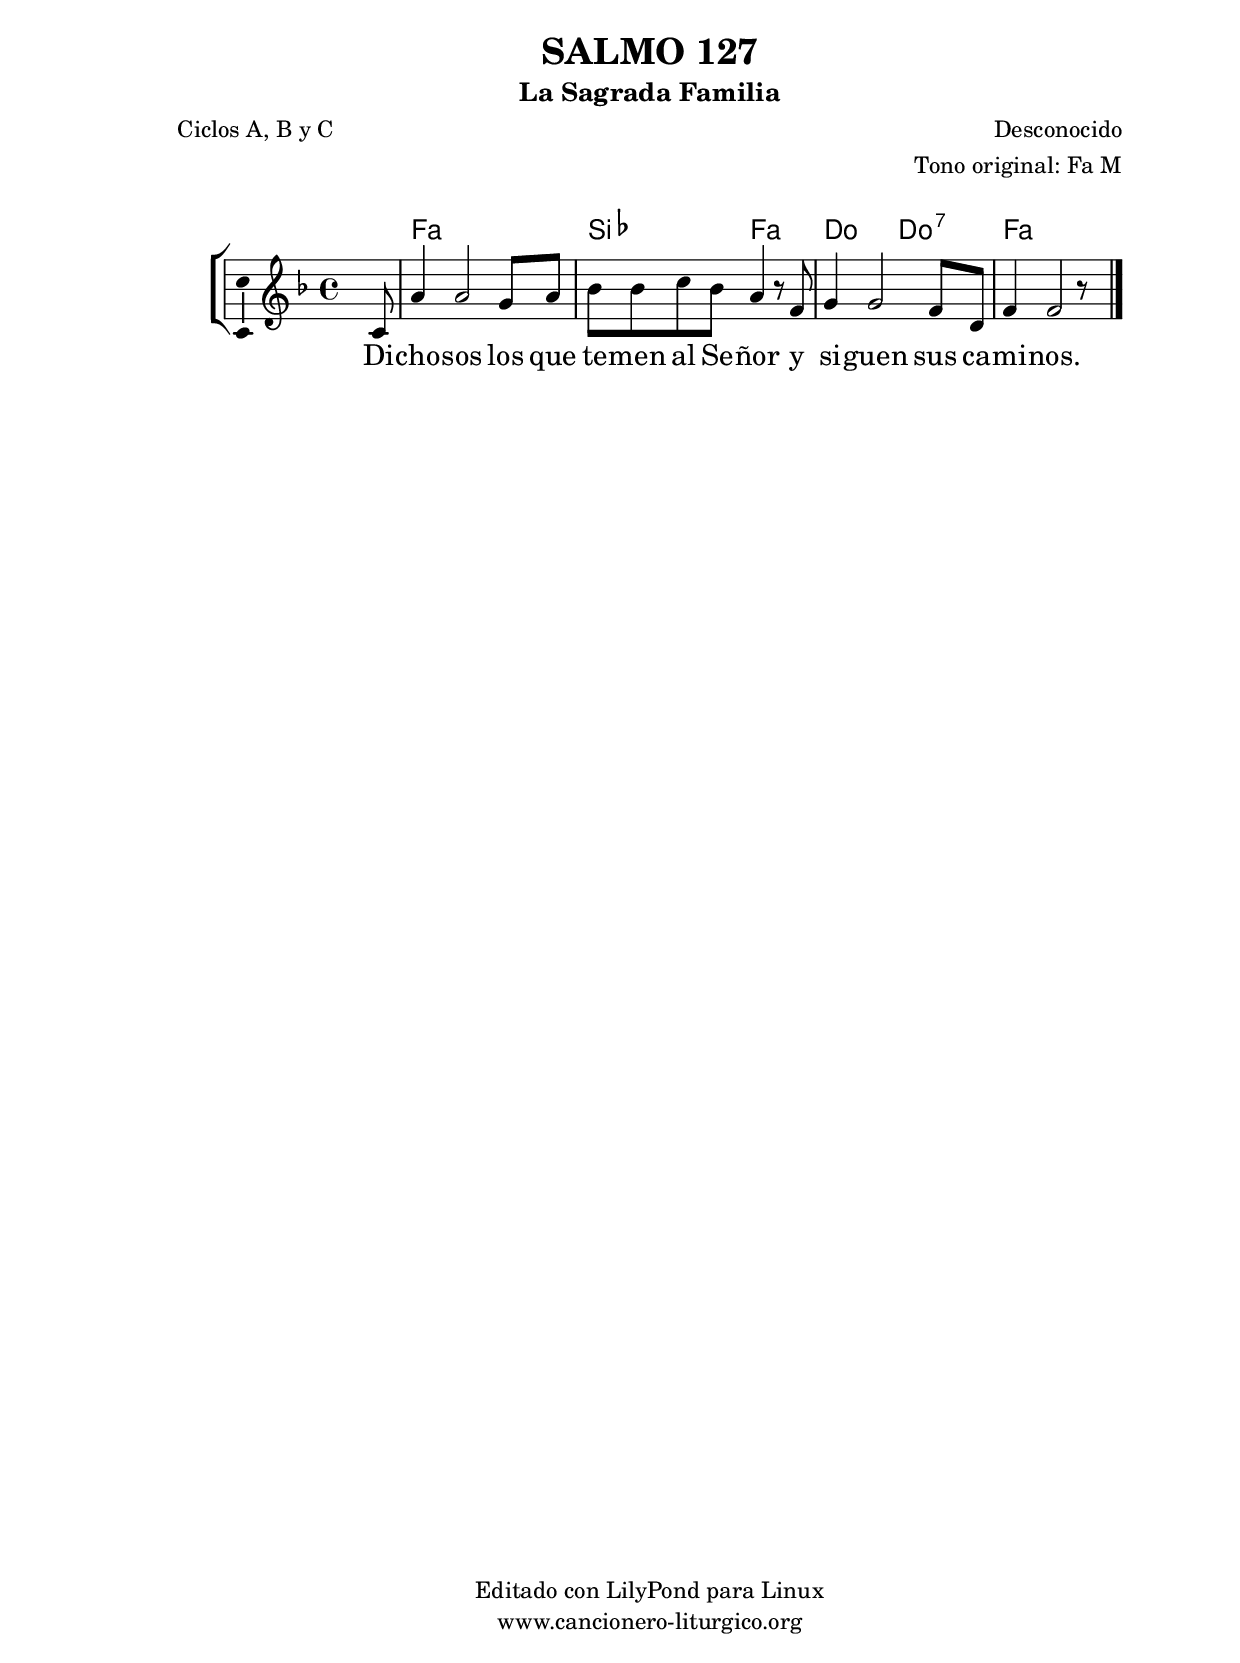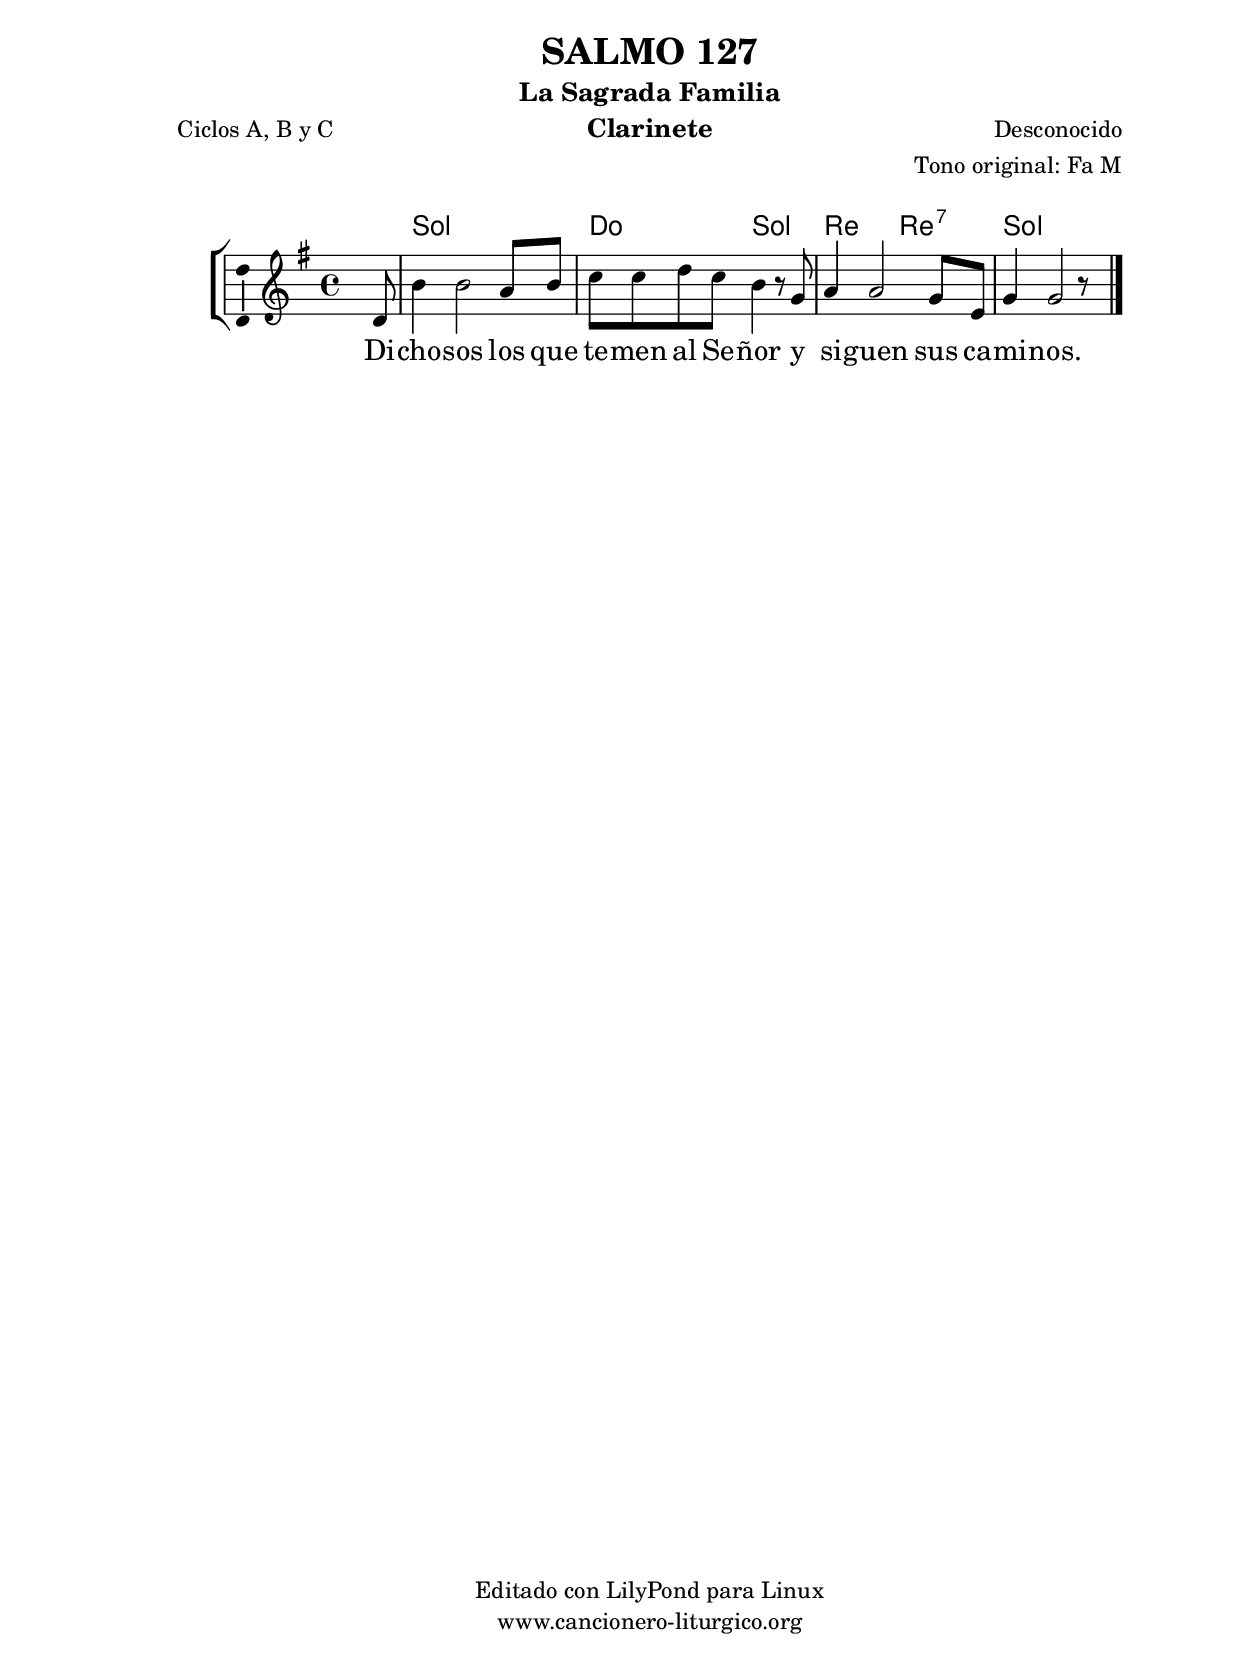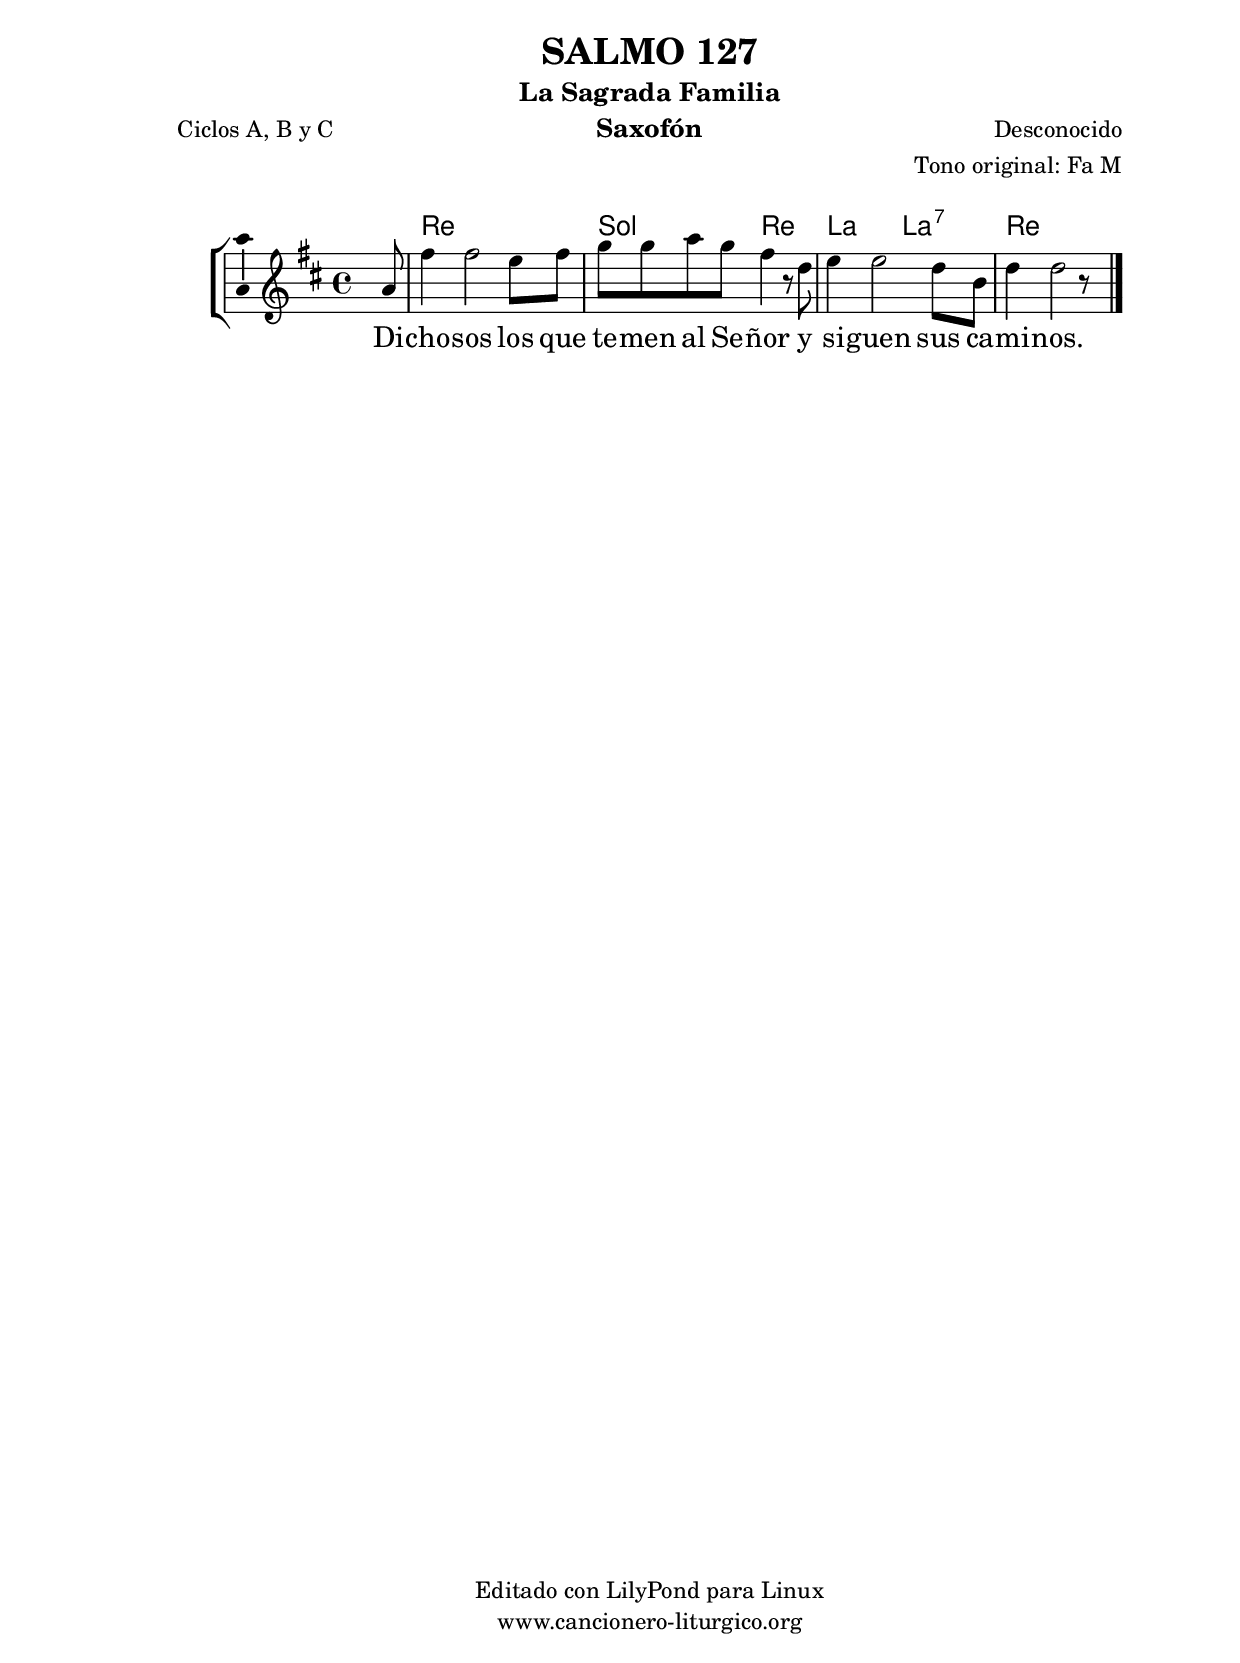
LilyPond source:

%
%para convertir .midi en .wav:
%timidity filename.midi -Ow -o finename.wav
%
%
%Para convertir de .wav a .mp3:
%lame -h -m j filename.wav
%
%
%para escuchar el midi:
%timidity nombrefichero.midi
%


%versión de lilypond para la que se ha escrito esta partitura:
\version "2.16.0"

	%Tamaño papel
	#(set-default-paper-size "a4")
	%Tamaño partitura
	#(set-global-staff-size 20)
	%No responde al pulsar sobre una nota
	#(ly:set-option 'point-and-click #f)

%parámetros del encabezamiento:
\header {
	title = "SALMO 127"
	subtitle = "La Sagrada Familia"
	composer = "Desconocido"
	poet = "Ciclos A, B y C"
	meter = ""
	arranger = "Tono original: Fa M"
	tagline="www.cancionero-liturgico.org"
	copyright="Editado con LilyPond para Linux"
	}

%parámetros asociados al papel:
\paper  {
	oddHeaderMarkup = \markup {\fill-line { \on-the-fly #not-first-page \fromproperty #'header:title \on-the-fly #not-first-page \fromproperty #'header:composer }}
	evenHeaderMarkup = \markup {\fill-line { \fromproperty #'header:composer \fromproperty #'header:title }}
	#(set-paper-size "a4")
	print-page-number = ##f
	first-page-number = 1
	print-first-page-number = ##f
%	head-separation = 3.0 \cm
	top-margin = 2.0 \cm
	bottom-margin = 0.5\cm
%%%	bottom-margin = -1.0\cm
	left-margin = 3.0 \cm
	line-width = 16.0 \cm 
	indent = 8\mm
	interscoreline = 2.\mm
	between-system-space = 15\mm
%	para que las partituras no llenen la hoja:
	ragged-bottom = ##t
%	idem para la última hoja:
	ragged-last-bottom = ##f
%	para que las partituras llenen el ancho del papel:
	ragged-last = ##f
	after-title-space = 2.5 \cm
%page-count=1
%system-count=8

	%Flexible Vertical Spacing
%	markup-markup-spacing =
%	#'((basic-distance . 15) (minimum-distance . 15) (padding . 3))
	markup-system-spacing =
	#'((basic-distance . 15) (minimum-distance . 15) (padding . 3))
	system-system-spacing =
	#'((basic-distance . 15) (minimum-distance . 15) (padding . 3))
	score-system-spacing =
	#'((basic-distance . 15) (minimum-distance . 15) (padding . 5))
%	top-system-spacing = % header
%	#'((basic-distance . 8) (minimum-distance . 0) (padding . 3))
%	top-markup-spacing =
%	#'((basic-distance . 20) (minimum-distance . 20) (padding . 3))
	last-bottom-spacing = % footer
	#'((basic-distance . 5) (minimum-distance . 5) (padding . 3))
%	score-markup-spacing =
%	#'((basic-distance . 16) (minimum-distance . 13) (padding . 3))

	}


%parámetros que afectan a toda la partitura:
global =  {
	%clave de sol (G):
	\clef G
	%armadura:
%	\transpose f e
	\key f \major
	\tempo 4=100
	\set Score.tempoHideNote = ##t
	}


acordes = {
	\italianChords
	\chordmode {
%	\transpose f e
{

s1
f1 bes2 f c c:7 f1

	}
	}
}

melodia = 
%	\transpose f e
{
	\relative c'{

\time 4/4
s2 s4 s8 c8
a'4 a2 g8 a
bes8 bes c bes a4 r8 f8
g4 g2 f8 d
f4 f2 r8 s8

	\bar "|."
	}
	}


texto = \lyricmode {
Di -- cho -- sos los que te -- men al Se -- ñor
y si -- guen sus ca -- mi -- nos.
	}


acordesStaff = \context ChordNames = acordesStaff <<
	\set chordChanges = ##t
	\acordes
	>>


vozStaff = \context Voice = vozStaff
\with {\consists "Ambitus_engraver"}
<<
%	\set Staff.instrumentName = ""
%	\set Staff.shortInstrumentName = ""
%	\set Staff.midiInstrument = #"clarinet"
%	\set Staff.midiInstrument = #"cello"
%	\set Staff.midiInstrument = #"flute"
	\set Staff.midiInstrument = #"electric guitar (jazz)"
%	\set Staff.midiInstrument = #"english horn"
%	\set Staff.midiInstrument = #"violin"
%	\set Staff.midiInstrument = #"glockenspiel"
	\set Staff.midiMinimumVolume = #0.7
	\set Staff.midiMaximumVolume = #0.9
	\global
	\melodia
	>>


textoStaff = \context Lyrics = textoStaff <<
	\lyricsto vozStaff \texto
	>>

\book {
	\score {
		\context ChoirStaff {
			\override StaffGroup.SystemStartBracket #'collapse-height = #1
			\override Score.SystemStartBar #'collapse-height = #1
			<<
			\acordesStaff
			\vozStaff
			\textoStaff
			>>
			}
		\layout {
	    		\context {
				\Lyrics
				\override LyricText #'font-size = #2
				}
	   		 \context {
				\Score
				%fontSize = #3
				\override StaffSymbol #'staff-space = #(magstep +3)
				%\override Beam #'thickness = #0.55
				%\override SpacingSpanner #'spacing-increment = #1.0
				%\override Slur #'height-limit = #1.5
				}
			}
		}
	\score {
		\unfoldRepeats
		\context ChoirStaff {
			<<
			\acordesStaff
			\vozStaff
			>>
			}
		\midi {
	  		\context {
	  			\Score
				tempoWholesPerMinute = #(ly:make-moment 70 4)
				}
			}
		}
	}

%Partitura para clarinete
#(define output-suffix "C")
\book {
	\header{
		instrument = "Clarinete"
		}
	\score {
		\context ChoirStaff {
			\override StaffGroup.SystemStartBracket #'collapse-height = #1
			\override Score.SystemStartBar #'collapse-height = #1
\transpose c d
			<<
			\acordesStaff
			\vozStaff
			\textoStaff
			>>
			}
		\layout {
	    		\context {
				\Lyrics
				\override LyricText #'font-size = #2
				}
	   		 \context {
				\Score
				%fontSize = #3
				\override StaffSymbol #'staff-space = #(magstep +3)
				%\override Beam #'thickness = #0.55
				%\override SpacingSpanner #'spacing-increment = #1.0
				%\override Slur #'height-limit = #1.5
				}
			}
		}
	}

%Partitura para saxofón
#(define output-suffix "S")
\book {
	\header{
		instrument = "Saxofón"
		}
	\score {
		\context ChoirStaff {
			\override StaffGroup.SystemStartBracket #'collapse-height = #1
			\override Score.SystemStartBar #'collapse-height = #1
\transpose c a
			<<
			\acordesStaff
			\vozStaff
			\textoStaff
			>>
			}
		\layout {
	    		\context {
				\Lyrics
				\override LyricText #'font-size = #2
				}
	   		 \context {
				\Score
				%fontSize = #3
				\override StaffSymbol #'staff-space = #(magstep +3)
				%\override Beam #'thickness = #0.55
				%\override SpacingSpanner #'spacing-increment = #1.0
				%\override Slur #'height-limit = #1.5
				}
			}
		}
	}

